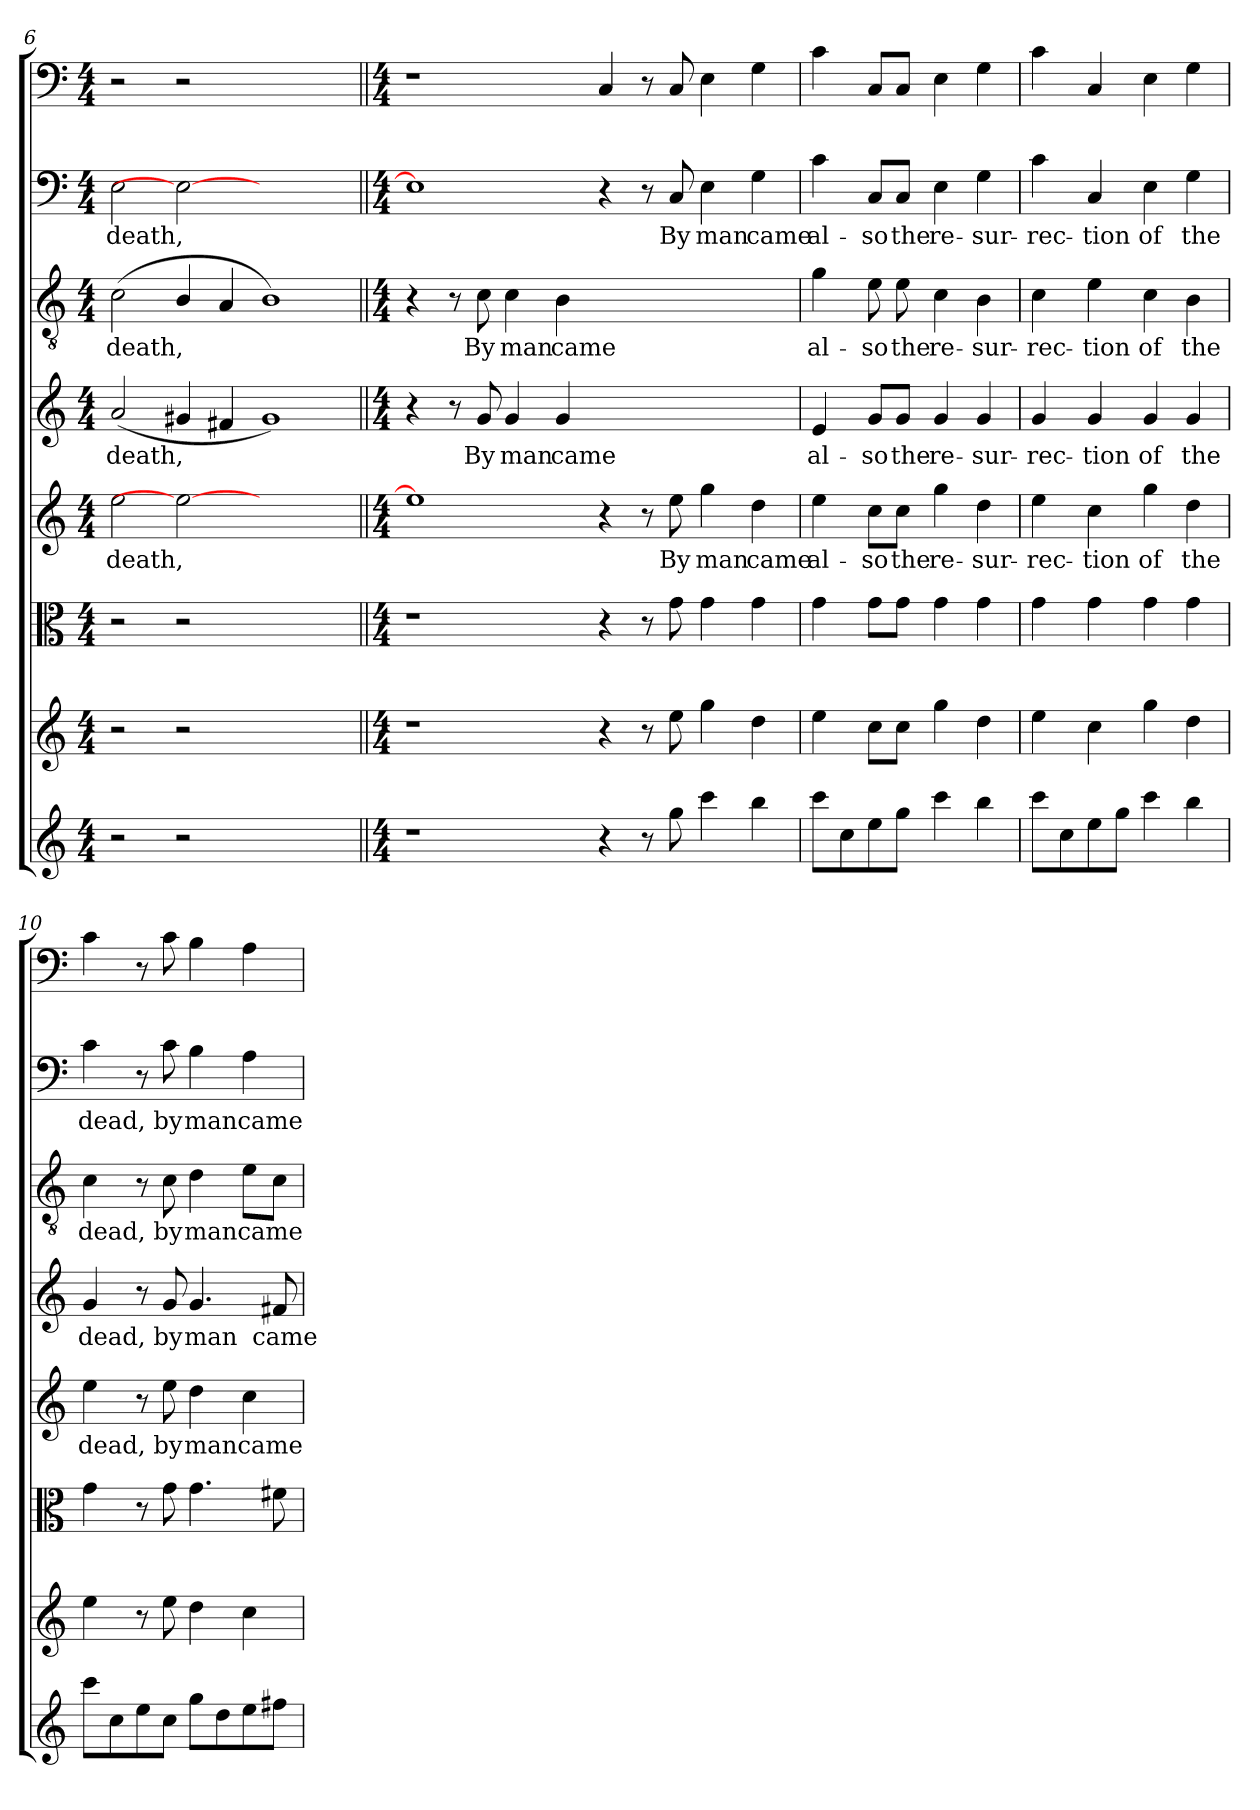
**kern	**kern	**kern	**kern	**text	**kern	**text	**kern	**text	**kern	**text	**kern
*part8	*part7	*part6	*part5	*part5	*part4	*part4	*part3	*part3	*part2	*part2	*part1
*staff8	*staff7	*staff6	*staff5	*staff5	*staff4	*staff4	*staff3	*staff3	*staff2	*staff2	*staff1
*clefG2	*clefG2	*clefC3	*clefG2	*	*clefG2	*	*clefGv2	*	*clefF4	*	*clefF4
*k[]	*k[]	*k[]	*k[]	*	*k[]	*	*k[]	*	*k[]	*	*k[]
*a:	*a:	*a:	*a:	*	*a:	*	*a:	*	*a:	*	*a:
*M4/4	*M4/4	*M4/4	*M4/4	*	*M4/4	*	*M4/4	*	*M4/4	*	*M4/4
=6	=6	=6	=6	=6	=6	=6	=6	=6	=6	=6	=6
2r	2r	2r	2ee\	death,	(2a/	death,	(2c\	death,	2E\	death,	2r
2r	2r	2r	2ee_	.	4g#X/	.	4B/	.	2E_	.	2r
.	.	.	.	.	4f#X/	.	4A/	.	.	.	.
1ryy	1ryy	1ryy	1ryy	.	1g#/)	.	1B/)	.	1ryy	.	1ryy
=7||	=7||	=7||	=7||	=7||	=7||	=7||	=7||	=7||	=7||	=7||	=7||
*M4/4	*M4/4	*M4/4	*M4/4	*	*M4/4	*	*M4/4	*	*M4/4	*	*M4/4
1r	1r	1r	1ee]	.	4r	.	4r	.	1E]	.	1r
.	.	.	.	.	8r	.	8r	.	.	.	.
.	.	.	.	.	8g/	By	8c\	By	.	.	.
.	.	.	.	.	4g/	man	4c\	man	.	.	.
.	.	.	.	.	4g/	came	4B\	came	.	.	.
4r	4r	4r	4r	.	1ryy	.	1ryy	.	4r	.	4C/
8r	8r	8r	8r	.	.	.	.	.	8r	.	8r
8gg\	8ee\	8g\	8ee\	By	.	.	.	.	8C/	By	8C/
4ccc\	4gg\	4g\	4gg\	man	.	.	.	.	4E\	man	4E\
4bb\	4dd\	4g\	4dd\	came	.	.	.	.	4G\	came	4G\
=8	=8	=8	=8	=8	=8	=8	=8	=8	=8	=8	=8
8ccc\L	4ee\	4g\	4ee\	al-	4e/	al-	4g\	al-	4c\	al-	4c\
8cc\	.	.	.	.	.	.	.	.	.	.	.
8ee\	8cc\L	8g\L	8cc\L	-so	8g/L	-so	8e\	-so	8C/L	-so	8C/L
8gg\J	8cc\J	8g\J	8cc\J	the	8g/J	the	8e\	the	8C/J	the	8C/J
4ccc\	4gg\	4g\	4gg\	re-	4g/	re-	4c\	re-	4E\	re-	4E\
4bb\	4dd\	4g\	4dd\	-sur-	4g/	-sur-	4B\	-sur-	4G\	-sur-	4G\
=9	=9	=9	=9	=9	=9	=9	=9	=9	=9	=9	=9
8ccc\L	4ee\	4g\	4ee\	-rec-	4g/	-rec-	4c\	-rec-	4c\	-rec-	4c\
8cc\	.	.	.	.	.	.	.	.	.	.	.
8ee\	4cc\	4g\	4cc\	-tion	4g/	-tion	4e\	-tion	4C/	-tion	4C/
8gg\J	.	.	.	.	.	.	.	.	.	.	.
4ccc\	4gg\	4g\	4gg\	of	4g/	of	4c\	of	4E\	of	4E\
4bb\	4dd\	4g\	4dd\	the	4g/	the	4B\	the	4G\	the	4G\
=10	=10	=10	=10	=10	=10	=10	=10	=10	=10	=10	=10
8ccc\L	4ee\	4g\	4ee\	dead,	4g/	dead,	4c\	dead,	4c\	dead,	4c\
8cc\	.	.	.	.	.	.	.	.	.	.	.
8ee\	8r	8r	8r	.	8r	.	8r	.	8r	.	8r
8cc\J	8ee\	8g\	8ee\	by	8g/	by	8c\	by	8c\	by	8c\
8gg\L	4dd\	4.g\	4dd\	man	4.g/	man	4d\	man	4B\	man	4B\
8dd\	.	.	.	.	.	.	.	.	.	.	.
8ee\	4cc\	.	4cc\	came	.	.	8e\L	came	4A\	came	4A\
8ff#X\J	.	8f#X\	.	.	8f#X/	came	8c\J	.	.	.	.
=	=	=	=	=	=	=	=	=	=	=	=
*-	*-	*-	*-	*-	*-	*-	*-	*-	*-	*-	*-
